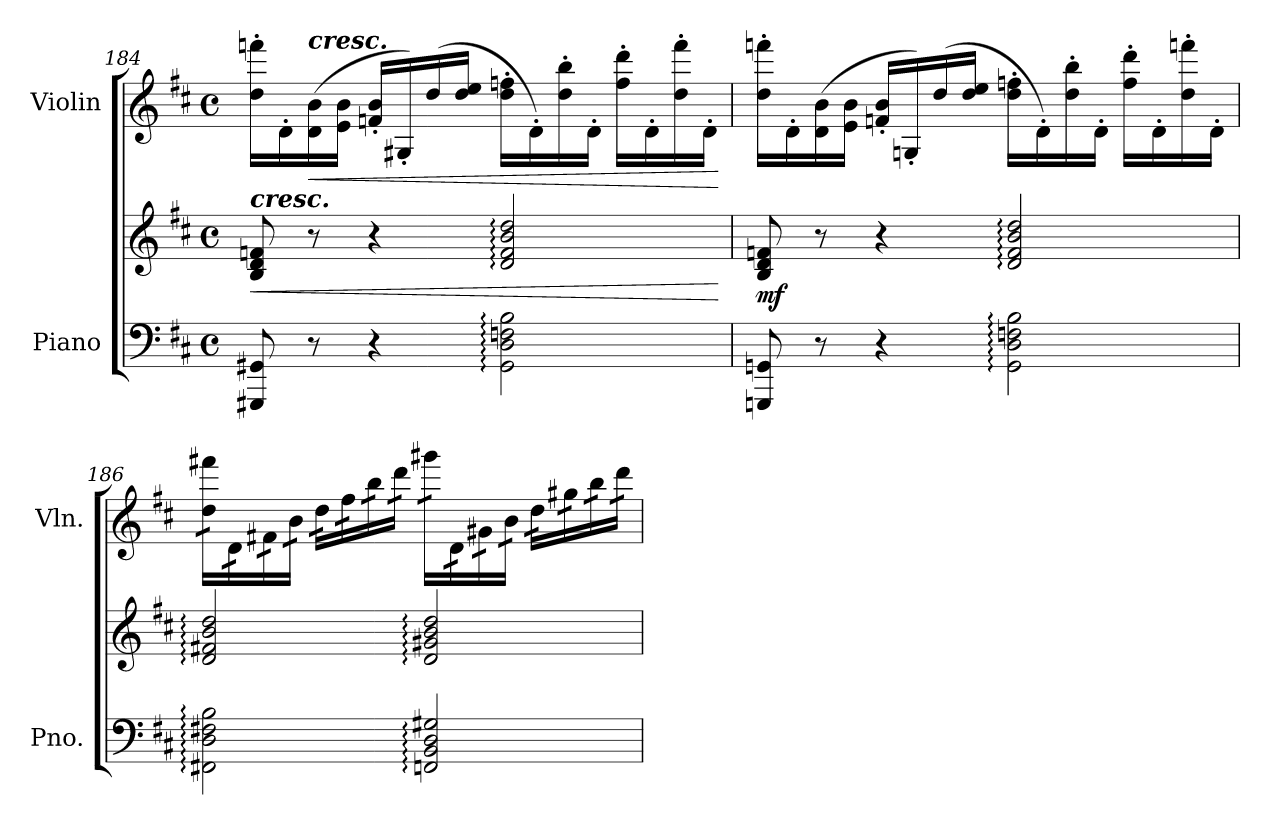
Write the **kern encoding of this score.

**kern	**kern	**dynam	**kern	**dynam
*part2	*part2	*part2	*part1	*part1
*staff3	*staff2	*staff2/3	*staff1	*staff1
*I"Piano	*	*	*I"Violin	*
*I'Pno.	*	*	*I'Vln.	*
!!LO:PB:g=z
*clefF4	*clefG2	*	*clefG2	*
*k[f#c#]	*k[f#c#]	*	*k[f#c#]	*
*M4/4	*M4/4	*	*M4/4	*
*met(c)	*met(c)	*	*met(c)	*
=184	=184	=184	=184	=184
!	!LO:TX:a:Bi:t=cresc.	!	!	!
!	!	!LO:HP:b	!	!
8GGG#X/ 8GG#X/	8B/ 8d/ 8fn/	<	16dd\' 16fffn\'LL	.
.	.	.	16d'\	.
!	!	!	!LO:TX:a:Bi:t=cresc.	!
!	!	!	!	!LO:HP:b
8r	8r	.	(16d\ 16b\	<
.	.	.	16e\ 16b\JJ	.
4r	4r	.	16fn/' 16b/'LL	.
.	.	.	16G#X'/)	.
.	.	.	(16dd/	.
.	.	.	16dd/ 16ee/JJ	.
2GG#\: 2D\: 2Fn\: 2B\:	2d/: 2f/: 2b/: 2dd/:	.	16dd\' 16ffn\'LL	.
.	.	.	16d'\)	.
.	.	.	16dd\' 16bb\'	.
.	.	.	16d'\JJ	.
.	.	.	16ff\' 16ddd\'LL	.
.	.	.	16d'\	.
.	.	.	16dd\' 16fff\'	.
.	.	.	16d'\JJ	.
.	.	[	.	[
=185	=185	=185	=185	=185
!	!	!LO:DY:b	!	!
8GGGn/ 8GGn/	8B/ 8d/ 8fn/	mf	16dd\' 16fffn\'LL	.
.	.	.	16d'\	.
8r	8r	.	(16d\ 16b\	.
.	.	.	16e\ 16b\JJ	.
4r	4r	.	16fn/' 16b/'LL	.
.	.	.	16Gn'/)	.
.	.	.	(16dd/	.
.	.	.	16dd/ 16ee/JJ	.
2GG\: 2D\: 2Fn\: 2B\:	2d/: 2f/: 2b/: 2dd/:	.	16dd\' 16ffn\'LL	.
.	.	.	16d'\)	.
.	.	.	16dd\' 16bb\'	.
.	.	.	16d'\JJ	.
.	.	.	16ff\' 16ddd\'LL	.
.	.	.	16d'\	.
.	.	.	16dd\' 16fffn\'	.
.	.	.	16d'\JJ	.
!!LO:LB:g=z
=186	=186	=186	=186	=186
*	*	*	*tremolo	*
2FF#X\: 2D\: 2F#X\: 2B\:	2d/: 2f#X/: 2b/: 2dd/:	.	32dd\ 32fff#X\LLL	.
.	.	.	32dd\ 32fff#X\	.
.	.	.	32d\	.
.	.	.	32d\	.
.	.	.	32f#X\	.
.	.	.	32f#X\	.
.	.	.	32b\	.
.	.	.	32b\JJJ	.
.	.	.	32dd\LLL	.
.	.	.	32dd\	.
.	.	.	32ff#\	.
.	.	.	32ff#\	.
.	.	.	32bb\	.
.	.	.	32bb\	.
.	.	.	32ddd\	.
.	.	.	32ddd\JJJ	.
2FFn/: 2BB/: 2D/: 2G#X/:	2d/: 2g#X/: 2b/: 2dd/:	.	32ggg#X\LLL	.
.	.	.	32ggg#X\	.
.	.	.	32d\	.
.	.	.	32d\	.
.	.	.	32g#X\	.
.	.	.	32g#X\	.
.	.	.	32b\	.
.	.	.	32b\JJJ	.
.	.	.	32dd\LLL	.
.	.	.	32dd\	.
.	.	.	32gg#X\	.
.	.	.	32gg#X\	.
.	.	.	32bb\	.
.	.	.	32bb\	.
.	.	.	32ddd\	.
.	.	.	32ddd\JJJ	.
*	*	*	*Xtremolo	*
=	=	=	=	=
*-	*-	*-	*-	*-
